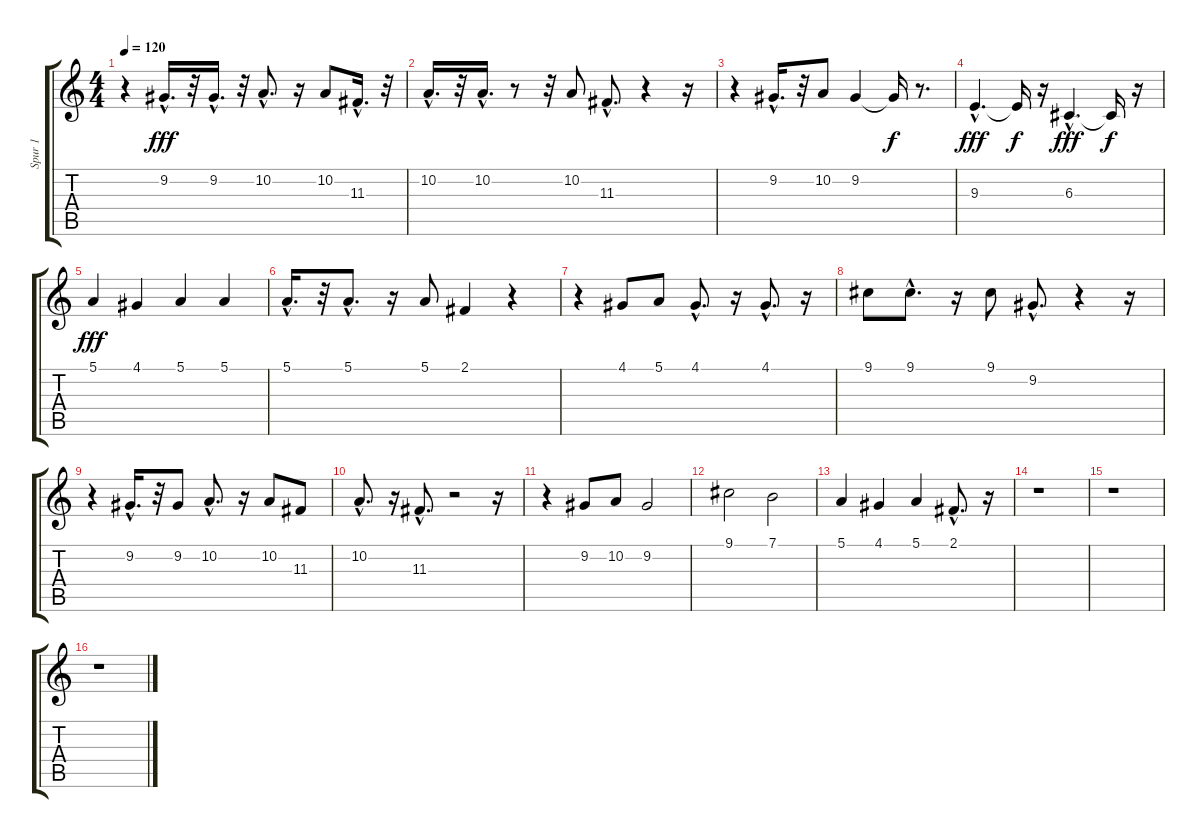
\track ("Spur 1" "Spur 1") {instrument flute}
\staff {score tabs}
\tuning (E4 B3 G3 D3 A2 E2) {hide}
\ts (4 4)
\tempo 120
\clef g2
\ks c
r.4{dy fff} 9.2{hac}.16{d} r.32 9.2{hac}.16{d} r.32 10.2{hac}.8{d} r.16 10.2.8 11.3{hac}.16{d} r.32 |
10.2{hac}.16{d} r.32 10.2{hac}.16{d} r.8 r.32 10.2.8 11.3{hac}.8{d} r.4 r.16 |
r.4 9.2{hac}.16{d} r.32 10.2.8 9.2.4 9.2{t}.16{dy f} r.8{d} |
9.3{hac}.4{d dy fff} 9.3{t}.16{dy f} r.16 6.3{hac}.4{d dy fff} 6.3{t}.16{dy f} r.16 |
5.1.4{dy fff} 4.1.4 5.1.4 5.1.4 |
5.1{hac}.16{d} r.32 5.1{hac}.8{d} r.16 5.1.8 2.1.4 r.4 |
r.4 4.1.8 5.1.8 4.1{hac}.8{d} r.16 4.1{hac}.8{d} r.16 |
9.1.8 9.1{hac}.8{d} r.16 9.1.8 9.2{hac}.8{d} r.4 r.16 |
r.4 9.2{hac}.16{d} r.32 9.2.8 10.2{hac}.8{d} r.16 10.2.8 11.3.8 |
10.2{hac}.8{d} r.16 11.3{hac}.8{d} r.2 r.16 |
r.4 9.2.8 10.2.8 9.2.2 |
9.1.2 7.1.2 |
5.1.4 4.1.4 5.1.4 2.1{hac}.8{d} r.16 |
r.1 |
r.1 |
r.1
